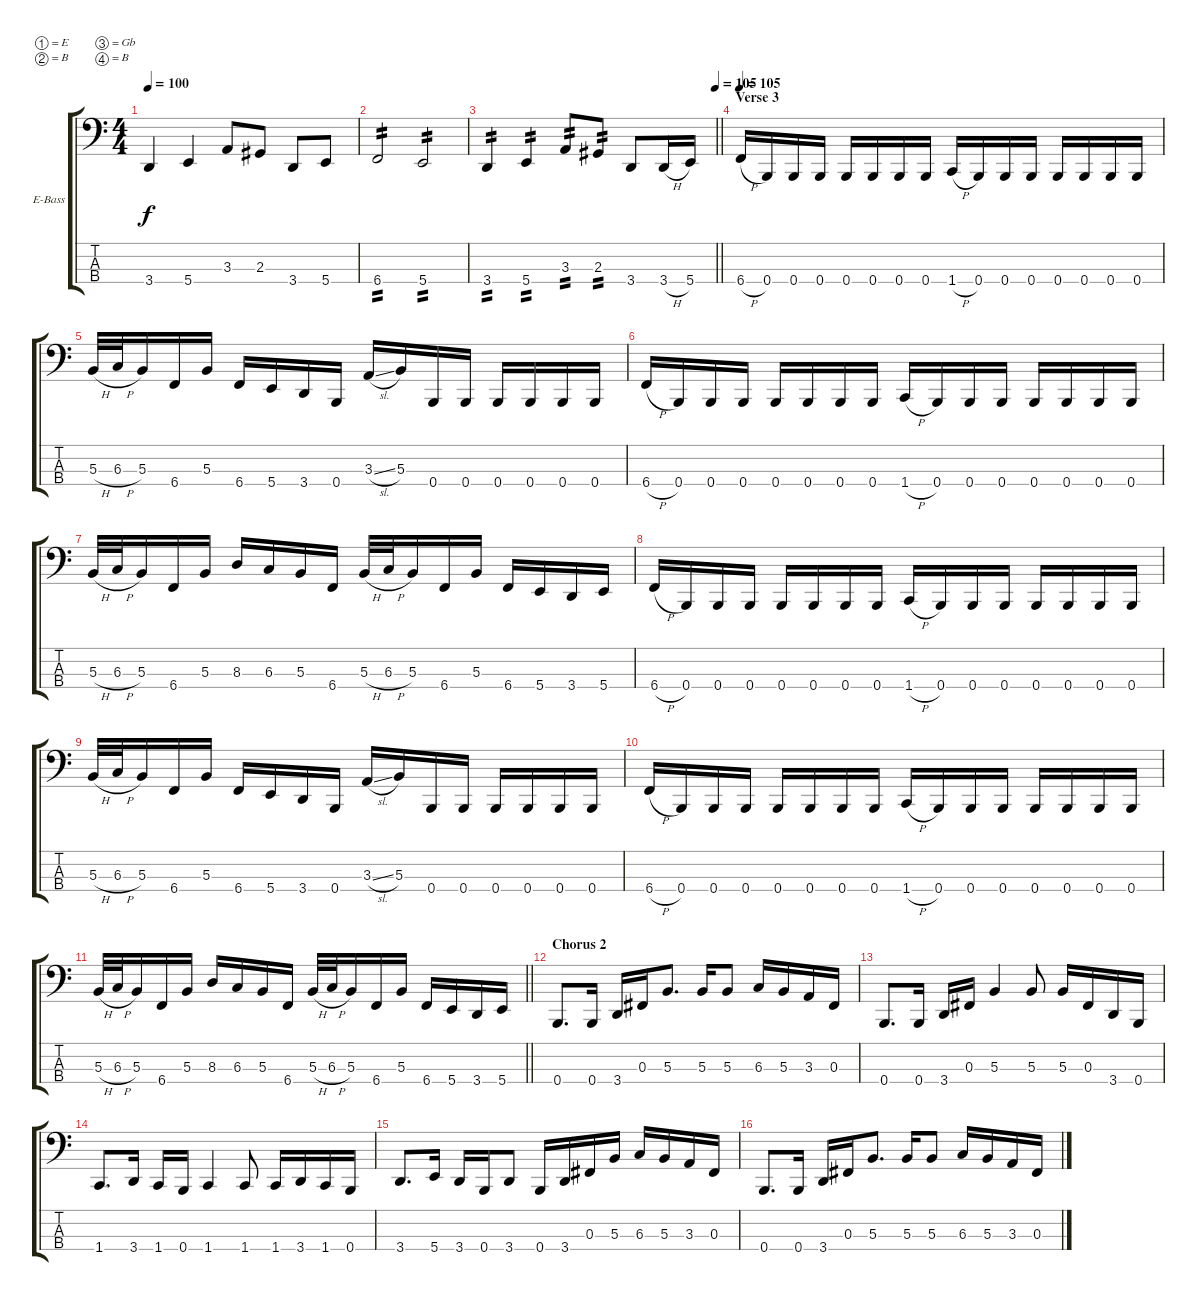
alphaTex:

\bracketExtendMode groupsimilarinstruments
\firstSystemTrackNameOrientation horizontal
\otherSystemsTrackNameOrientation horizontal
\track ("Paul Gray (Bass) R.I.P." "E-Bass") {instrument electricbasspick}
\staff {score tabs}
\tuning (E2 B1 Gb1 B0)
\ts (4 4)
\tempo 100
\clef f4
\ks c
3.4.4{dy f} 5.4.4 3.3.8 2.3.8 3.4.8 5.4.8 |
6.4.2{tp 2} 5.4.2{tp 2} |
\tempo (105 1)
\barLineRight lightlight
3.4.4{tp 2} 5.4.4{tp 2} 3.3.8{tp 2} 2.3.8{tp 2} 3.4.8 3.4{h}.16 5.4.16 |
\section ("" "Verse 3")
\tempo 105
6.4{h}.16 0.4.16 0.4.16 0.4.16 0.4.16 0.4.16 0.4.16 0.4.16 1.4{h}.16 0.4.16 0.4.16 0.4.16 0.4.16 0.4.16 0.4.16 0.4.16 |
5.3{h}.32 6.3{h}.32 5.3.16 6.4.16 5.3.16 6.4.16 5.4.16 3.4.16 0.4.16 3.3{sl}.16 5.3.16 0.4.16 0.4.16 0.4.16 0.4.16 0.4.16 0.4.16 |
6.4{h}.16 0.4.16 0.4.16 0.4.16 0.4.16 0.4.16 0.4.16 0.4.16 1.4{h}.16 0.4.16 0.4.16 0.4.16 0.4.16 0.4.16 0.4.16 0.4.16 |
5.3{h}.32 6.3{h}.32 5.3.16 6.4.16 5.3.16 8.3.16 6.3.16 5.3.16 6.4.16 5.3{h}.32 6.3{h}.32 5.3.16 6.4.16 5.3.16 6.4.16 5.4.16 3.4.16 5.4.16 |
6.4{h}.16 0.4.16 0.4.16 0.4.16 0.4.16 0.4.16 0.4.16 0.4.16 1.4{h}.16 0.4.16 0.4.16 0.4.16 0.4.16 0.4.16 0.4.16 0.4.16 |
5.3{h}.32 6.3{h}.32 5.3.16 6.4.16 5.3.16 6.4.16 5.4.16 3.4.16 0.4.16 3.3{sl}.16 5.3.16 0.4.16 0.4.16 0.4.16 0.4.16 0.4.16 0.4.16 |
6.4{h}.16 0.4.16 0.4.16 0.4.16 0.4.16 0.4.16 0.4.16 0.4.16 1.4{h}.16 0.4.16 0.4.16 0.4.16 0.4.16 0.4.16 0.4.16 0.4.16 |
\barLineRight lightlight
5.3{h}.32 6.3{h}.32 5.3.16 6.4.16 5.3.16 8.3.16 6.3.16 5.3.16 6.4.16 5.3{h}.32 6.3{h}.32 5.3.16 6.4.16 5.3.16 6.4.16 5.4.16 3.4.16 5.4.16 |
\section ("" "Chorus 2")
0.4.8{d} 0.4.16 3.4.16 0.3.16 5.3.8{d} 5.3.16 5.3.8 6.3.16 5.3.16 3.3.16 0.3.16 |
0.4.8{d} 0.4.16 3.4.16 0.3.16 5.3.4 5.3.8 5.3.16 0.3.16 3.4.16 0.4.16 |
1.4.8{d} 3.4.16 1.4.16 0.4.16 1.4.4 1.4.8 1.4.16 3.4.16 1.4.16 0.4.16 |
3.4.8{d} 5.4.16 3.4.16 0.4.16 3.4.8 0.4.16 3.4.16 0.3.16 5.3.16 6.3.16 5.3.16 3.3.16 0.3.16 |
0.4.8{d} 0.4.16 3.4.16 0.3.16 5.3.8{d} 5.3.16 5.3.8 6.3.16 5.3.16 3.3.16 0.3.16
